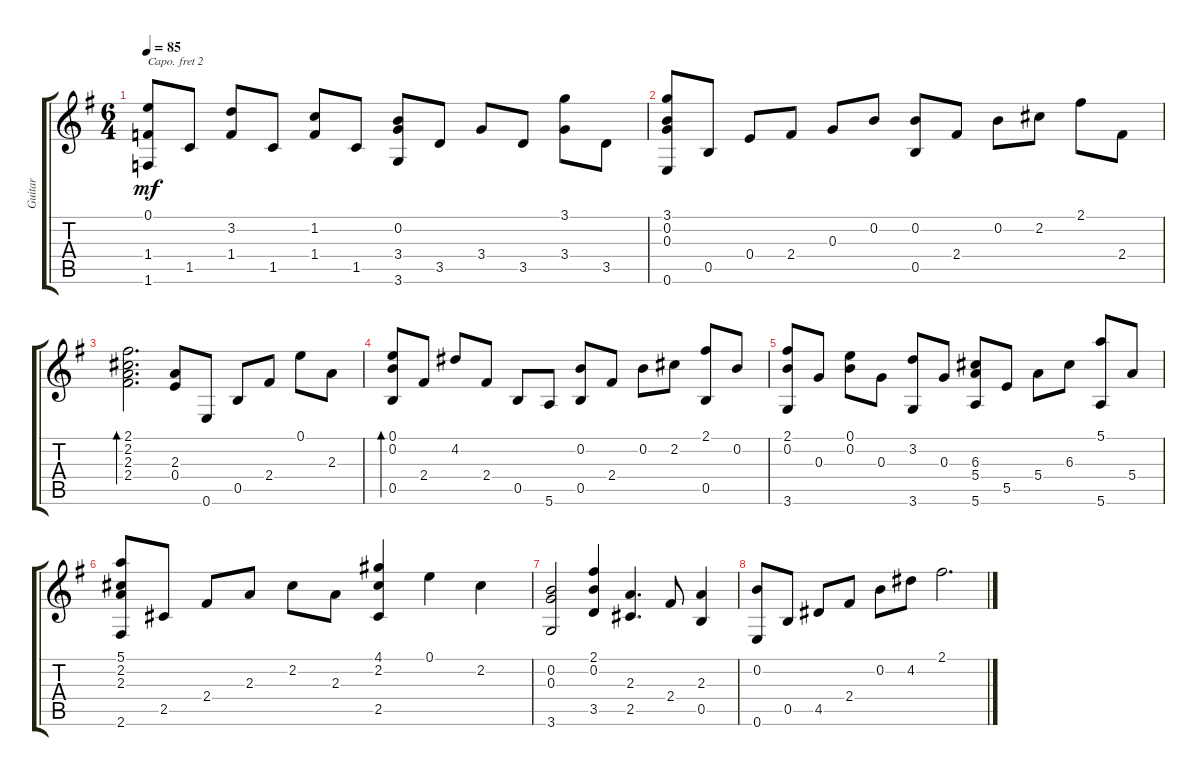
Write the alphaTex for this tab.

\track ("Guitar" "Guitar") {solo instrument acousticguitarnylon}
\staff {score tabs}
\capo 2
\tuning (D4 A3 F3 D3 A2 D2) {hide}
\ts (6 4)
\tempo 85
\clef g2
\ks eminor
(0.1 1.4 1.6).8{dy mf} 1.5.8 (3.2 1.4).8 1.5.8 (1.2 1.4).8 1.5.8 (0.2 3.4 3.6).8 3.5.8 3.4.8 3.5.8 (3.1 3.4).8 3.5.8 |
(3.1 0.2 0.3 0.6).8 0.5.8 0.4.8 2.4.8 0.3.8 0.2.8 (0.2 0.5).8 2.4.8 0.2.8 2.2.8 2.1.8 2.4.8 |
(2.1 2.2 2.3 2.4).2{d bd 60} (2.3 0.4).8 0.6.8 0.5.8 2.4.8 0.1.8 2.3.8 |
(0.1 0.2 0.5).8{bd 60} 2.4.8 4.2.8 2.4.8 0.5.8 5.6.8 (0.2 0.5).8 2.4.8 0.2.8 2.2.8 (2.1 0.5).8 0.2.8 |
(2.1 0.2 3.6).8 0.3.8 (0.1 0.2).8 0.3.8 (3.2 3.6).8 0.3.8 (6.3 5.4 5.6).8 5.5.8 5.4.8 6.3.8 (5.1 5.6).8 5.4.8 |
(5.1 2.2 2.3 2.6).8 2.5.8 2.4.8 2.3.8 2.2.8 2.3.8 (4.1 2.2 2.5).4 0.1.4 2.2.4 |
(0.2 0.3 3.6).2 (2.1 0.2 3.5).4 (2.3 2.5).4{d} 2.4.8 (2.3 0.5).4 |
(0.2 0.6).8 0.5.8 4.5.8 2.4.8 0.2.8 4.2.8 2.1.2{d}
